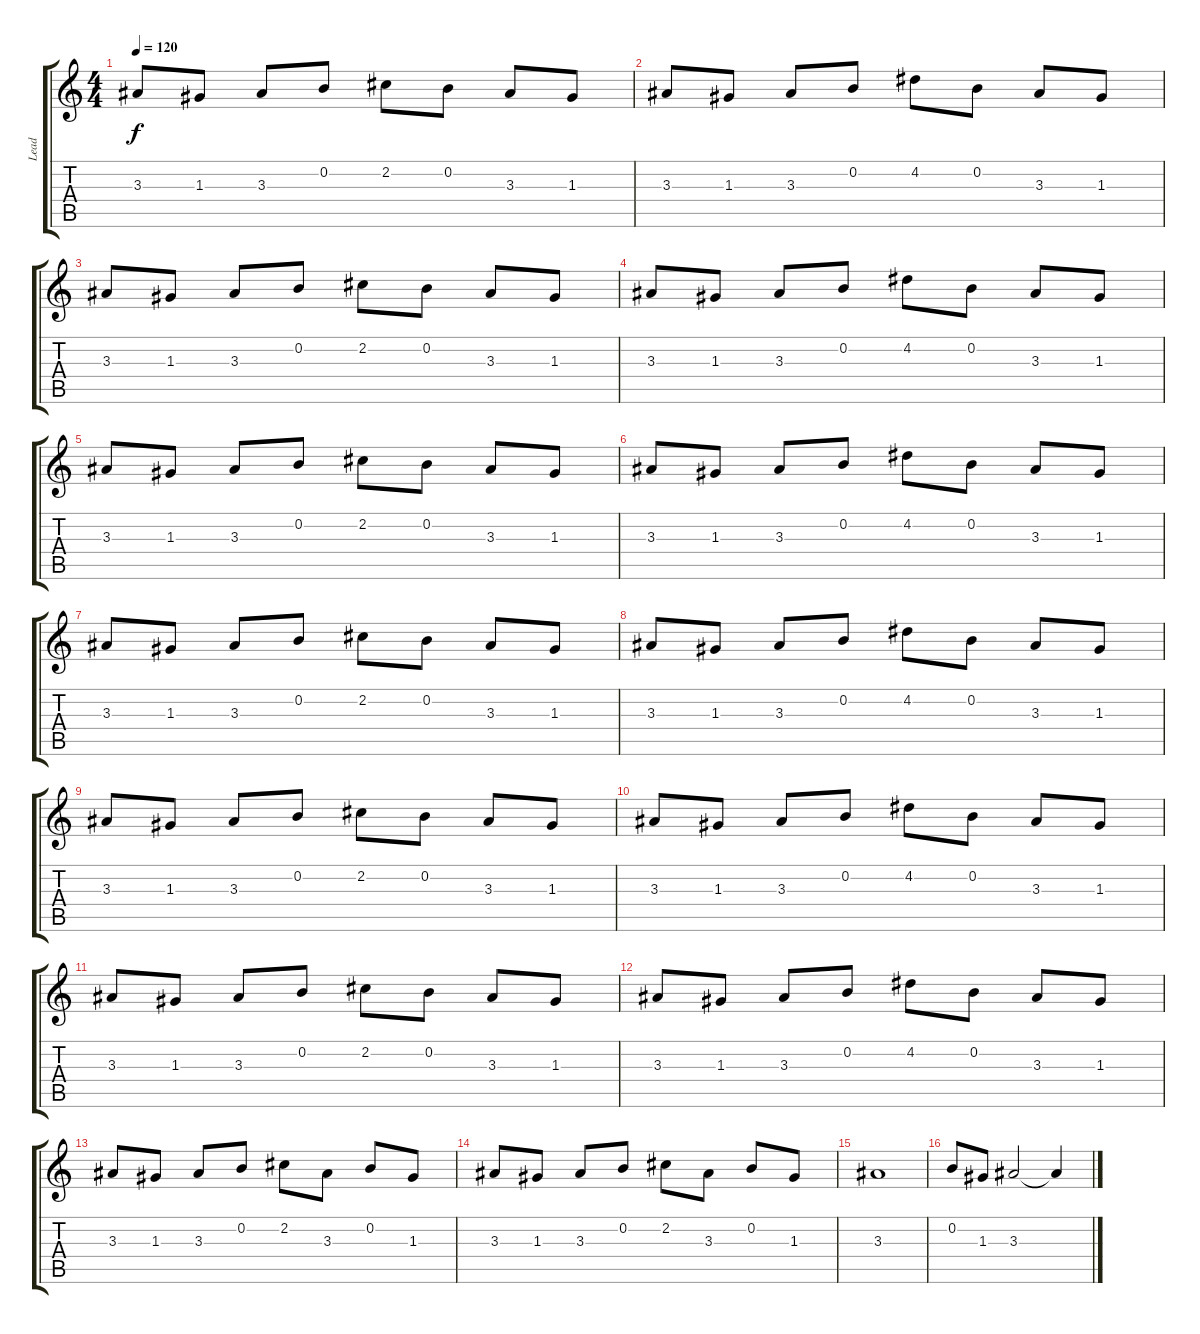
\track ("Lead" "Lead") {instrument overdrivenguitar}
\staff {score tabs}
\tuning (E4 B3 G3 D3 A2 E2) {hide}
\ts (4 4)
\tempo 120
\clef g2
\ks c
3.3.8{dy f volume 12} 1.3.8 3.3.8 0.2.8 2.2.8 0.2.8 3.3.8 1.3.8 |
3.3.8 1.3.8 3.3.8 0.2.8 4.2.8 0.2.8 3.3.8 1.3.8 |
3.3.8 1.3.8 3.3.8 0.2.8 2.2.8 0.2.8 3.3.8 1.3.8 |
3.3.8 1.3.8 3.3.8 0.2.8 4.2.8 0.2.8 3.3.8 1.3.8 |
3.3.8 1.3.8 3.3.8 0.2.8 2.2.8 0.2.8 3.3.8 1.3.8 |
3.3.8 1.3.8 3.3.8 0.2.8 4.2.8 0.2.8 3.3.8 1.3.8 |
3.3.8 1.3.8 3.3.8 0.2.8 2.2.8 0.2.8 3.3.8 1.3.8 |
3.3.8 1.3.8 3.3.8 0.2.8 4.2.8 0.2.8 3.3.8 1.3.8 |
3.3.8 1.3.8 3.3.8 0.2.8 2.2.8 0.2.8 3.3.8 1.3.8 |
3.3.8 1.3.8 3.3.8 0.2.8 4.2.8 0.2.8 3.3.8 1.3.8 |
3.3.8 1.3.8 3.3.8 0.2.8 2.2.8 0.2.8 3.3.8 1.3.8 |
3.3.8 1.3.8 3.3.8 0.2.8 4.2.8 0.2.8 3.3.8 1.3.8 |
3.3.8 1.3.8 3.3.8 0.2.8 2.2.8 3.3.8 0.2.8 1.3.8 |
3.3.8 1.3.8 3.3.8 0.2.8 2.2.8 3.3.8 0.2.8 1.3.8 |
3.3.1 |
0.2.8 1.3.8 3.3.2 3.3{t}.4
